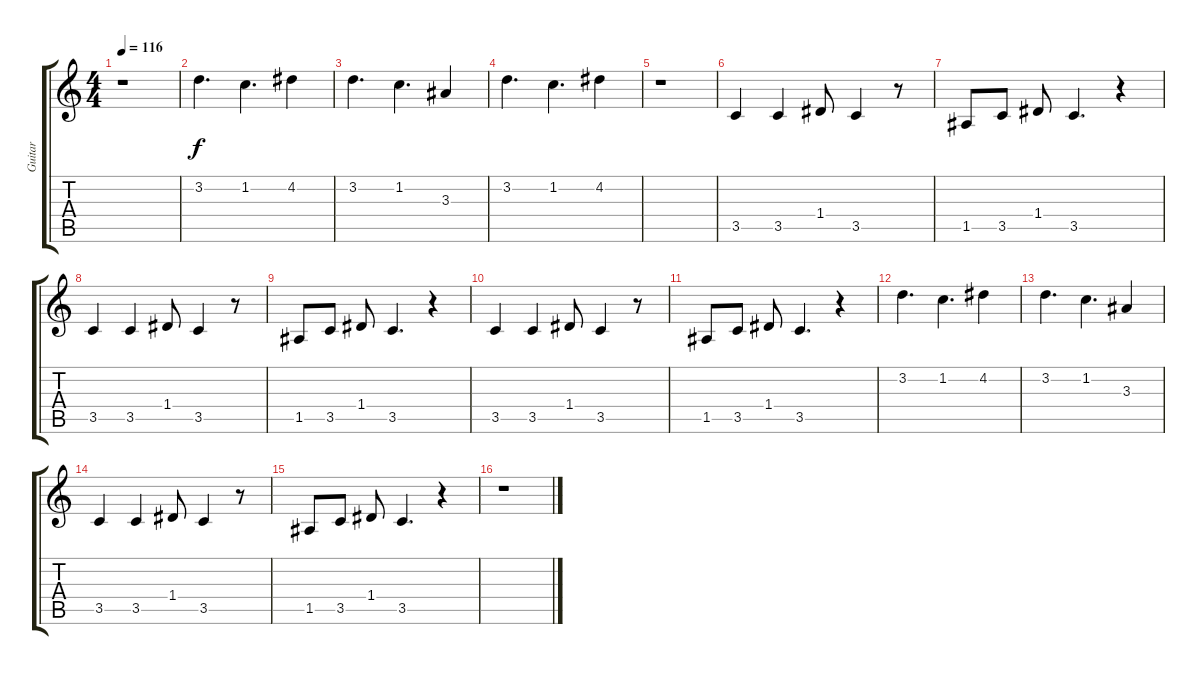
\track ("Guitar" "Guitar") {instrument overdrivenguitar}
\staff {score tabs}
\tuning (E4 B3 G3 D3 A2 E2) {hide}
\ts (4 4)
\tempo 116
\clef g2
\ks c
r.1{dy f} |
3.2.4{d} 1.2.4{d} 4.2.4 |
3.2.4{d} 1.2.4{d} 3.3.4 |
3.2.4{d} 1.2.4{d} 4.2.4 |
r.1 |
3.5.4 3.5.4 1.4.8 3.5.4 r.8 |
1.5.8 3.5.8 1.4.8 3.5.4{d} r.4 |
3.5.4 3.5.4 1.4.8 3.5.4 r.8 |
1.5.8 3.5.8 1.4.8 3.5.4{d} r.4 |
3.5.4 3.5.4 1.4.8 3.5.4 r.8 |
1.5.8 3.5.8 1.4.8 3.5.4{d} r.4 |
3.2.4{d} 1.2.4{d} 4.2.4 |
3.2.4{d} 1.2.4{d} 3.3.4 |
3.5.4 3.5.4 1.4.8 3.5.4 r.8 |
1.5.8 3.5.8 1.4.8 3.5.4{d} r.4 |
r.1
